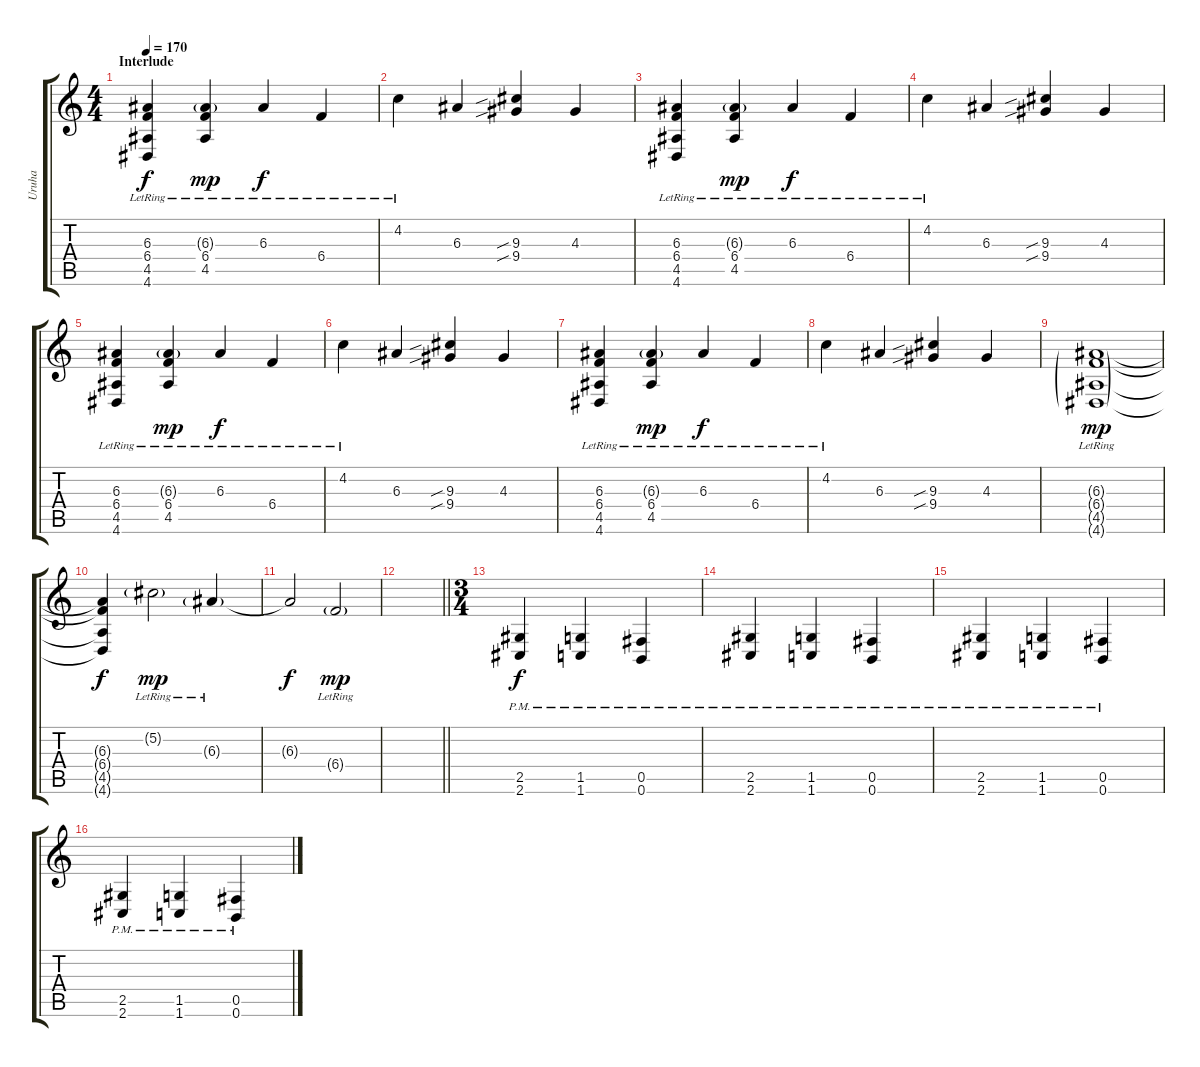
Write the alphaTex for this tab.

\track ("Uruha" "Uruha") {instrument overdrivenguitar}
\staff {score tabs}
\tuning (Db4 Ab3 E3 B2 Gb2 B1) {hide}
\ts (4 4)
\section ("" "Interlude")
\tempo 170
\clef g2
\ks c
(6.3{lr} 6.4{lr} 4.5{lr} 4.6{lr}).4{dy f} (6.3{g} 6.4 4.5{lr}).4{dy mp} 6.3{lr}.4{dy f} 6.4{lr}.4 |
4.2{lr}.4 6.3.4 (9.3{sib} 9.4{sib}).4 4.3.4 |
(6.3{lr} 6.4{lr} 4.5{lr} 4.6{lr}).4 (6.3{g} 6.4 4.5{lr}).4{dy mp} 6.3{lr}.4{dy f} 6.4{lr}.4 |
4.2{lr}.4 6.3.4 (9.3{sib} 9.4{sib}).4 4.3.4 |
(6.3{lr} 6.4{lr} 4.5{lr} 4.6{lr}).4 (6.3{g} 6.4 4.5{lr}).4{dy mp} 6.3{lr}.4{dy f} 6.4{lr}.4 |
4.2{lr}.4 6.3.4 (9.3{sib} 9.4{sib}).4 4.3.4 |
(6.3{lr} 6.4{lr} 4.5{lr} 4.6{lr}).4 (6.3{g} 6.4 4.5{lr}).4{dy mp} 6.3{lr}.4{dy f} 6.4{lr}.4 |
4.2{lr}.4 6.3.4 (9.3{sib} 9.4{sib}).4 4.3.4 |
(6.3{g lr} 6.4{g lr} 4.5{g lr} 4.6{g lr}).1{dy mp} |
(6.3{t} 6.4{t} 4.5{t} 4.6{t}).4{dy f} 5.2{g lr}.2{dy mp} 6.3{g lr}.4 |
6.3{t}.2{dy f} 6.4{g lr}.2{dy mp} |
\barLineRight lightlight
|
\ts (3 4)
\section ("" "")
(2.5{pm} 2.6{pm}).4{dy f} (1.5{pm} 1.6{pm}).4 (0.5{pm} 0.6{pm}).4 |
(2.5{pm} 2.6{pm}).4 (1.5{pm} 1.6{pm}).4 (0.5{pm} 0.6{pm}).4 |
(2.5{pm} 2.6{pm}).4 (1.5{pm} 1.6{pm}).4 (0.5{pm} 0.6{pm}).4 |
(2.5{pm} 2.6{pm}).4 (1.5{pm} 1.6{pm}).4 (0.5{pm} 0.6{pm}).4
